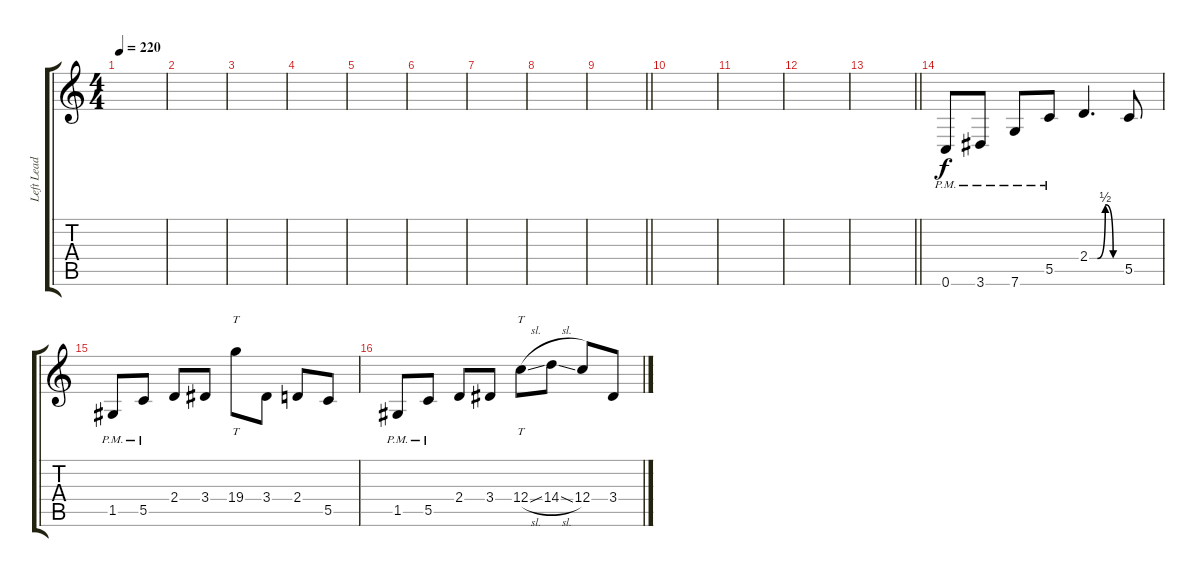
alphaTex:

\track ("Left Lead 2" "Left Lead ") {instrument distortionguitar}
\staff {score tabs}
\tuning (D4 A3 F3 C3 G2 C2) {hide}
\ts (4 4)
\tempo 220
\clef g2
\ks c
|
|
|
|
|
|
|
|
\barLineRight lightlight
|
\section ("" "")
|
|
|
\barLineRight lightlight
|
0.6{pm}.8 3.6{pm}.8 7.6{pm}.8 5.5{pm}.8 2.4{be (custom 0 0 15 0 30 2 45 0 60 0)}.4{d} 5.5.8 |
1.5{pm}.8 5.5{pm}.8 2.4.8 3.4.8 19.4.8{tt} 3.4.8 2.4.8 5.5.8 |
1.5{pm}.8 5.5{pm}.8 2.4.8 3.4.8 12.4{sl}.8{tt} 14.4{sl}.8 12.4.8 3.4.8
